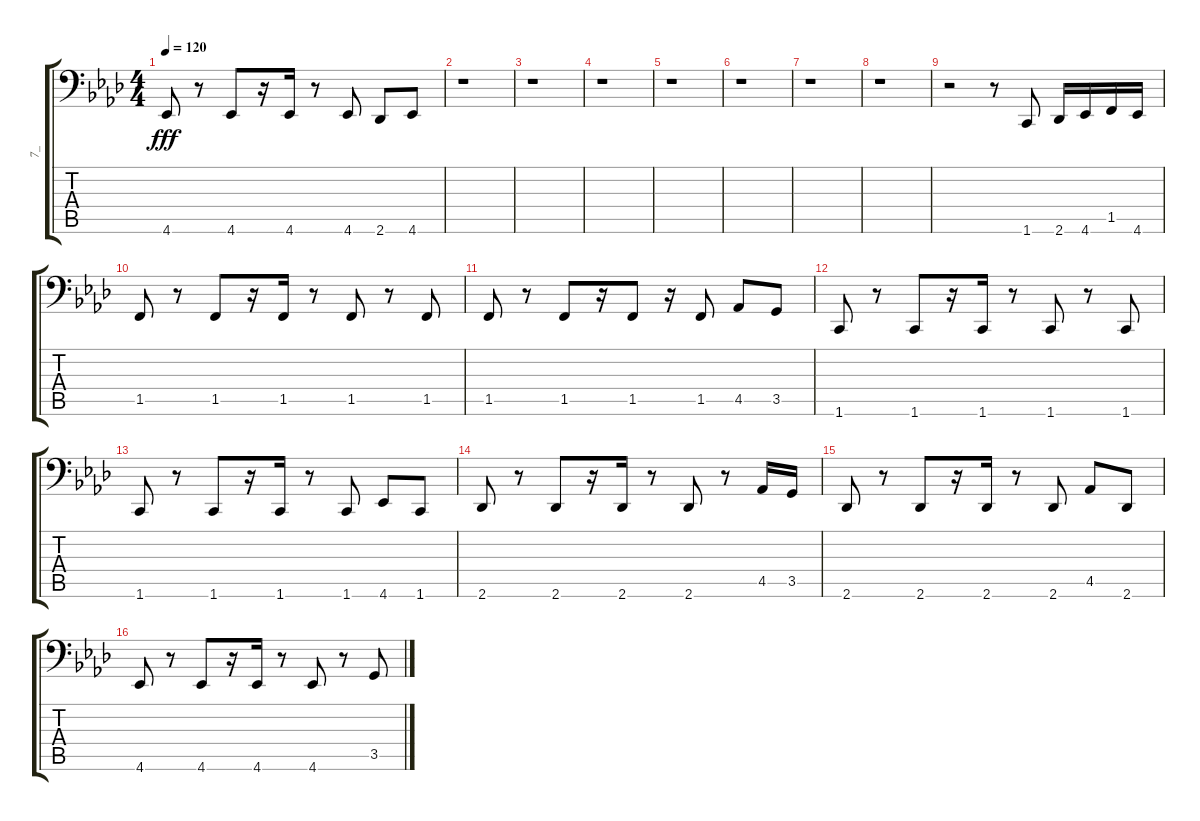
\track ("7_" "7_") {instrument electricguitarmuted}
\staff {score tabs}
\tuning (C3 G2 D2 A1 E1 B0) {hide}
\ts (4 4)
\tempo 120
\clef f4
\ks fminor
4.6.8{dy fff} r.8 4.6.8 r.16 4.6.16 r.8 4.6.8 2.6.8 4.6.8 |
\ks ab
r.1 |
r.1 |
r.1 |
r.1 |
r.1 |
r.1 |
r.1 |
r.2 r.8 1.6.8 2.6.16 4.6.16 1.5.16 4.6.16 |
\ks fminor
1.5.8 r.8 1.5.8 r.16 1.5.16 r.8 1.5.8 r.8 1.5.8 |
1.5.8 r.8 1.5.8 r.16 1.5.8 r.16 1.5.8 4.5.8 3.5.8 |
1.6.8 r.8 1.6.8 r.16 1.6.16 r.8 1.6.8 r.8 1.6.8 |
1.6.8 r.8 1.6.8 r.16 1.6.16 r.8 1.6.8 4.6.8 1.6.8 |
2.6.8 r.8 2.6.8 r.16 2.6.16 r.8 2.6.8 r.8 4.5.16 3.5.16 |
2.6.8 r.8 2.6.8 r.16 2.6.16 r.8 2.6.8 4.5.8 2.6.8 |
4.6.8 r.8 4.6.8 r.16 4.6.16 r.8 4.6.8 r.8 3.5.8
